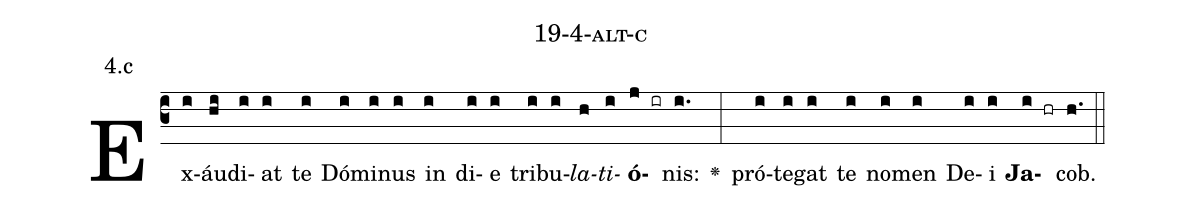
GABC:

name: 19-4-alt-c;
annotation: 4.c;
%%
(c3)Ex(i)áu(hi)di(i)at(i) te(i) Dó(i)mi(i)nus(i) in(i) di(i)e(i) tri(i)bu(i)<i>la</i>(h)<i>ti</i>(i)<b>ó</b>(j ir)nis:(i.) <v>\greheightstar</v>(:) pró(i)te(i)gat(i) te(i) no(i)men(i) De(i)i(i) <b>Ja</b>(i hr)cob.(h.) (::)


%E(i) u(i) o(i) u(i) a(i) e.(h.) (::)
